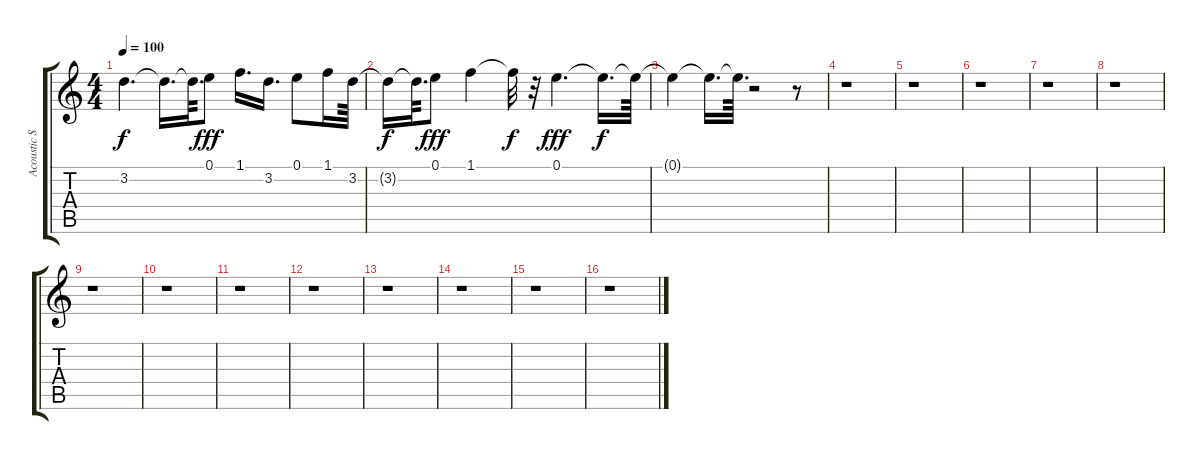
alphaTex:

\track ("Acoustic Steel (left)" "Acoustic S") {instrument acousticguitarsteel}
\staff {score tabs}
\tuning (E4 B3 G3 D3 A2 E2) {hide}
\ts (4 4)
\tempo 100
\clef g2
\ks c
3.2{t}.4{d dy f} 3.2{t}.16{d} 3.2{t}.64{d} 0.1.8{dy fff} 1.1.16{d} 3.2.16{d} 0.1.8 1.1.16 3.2.64 |
3.2{t}.16{dy f} 3.2{t}.64{d} 0.1.8{dy fff} 1.1.4 1.1{t}.32{dy f} r.32 0.1.4{d dy fff} 0.1{t}.16{d dy f} 0.1{t}.64 |
0.1{t}.4 0.1{t}.16{d} 0.1{t}.64{d} r.2 r.8 |
r.1 |
r.1 |
r.1 |
r.1 |
r.1 |
r.1 |
r.1 |
r.1 |
r.1 |
r.1 |
r.1 |
r.1 |
r.1
